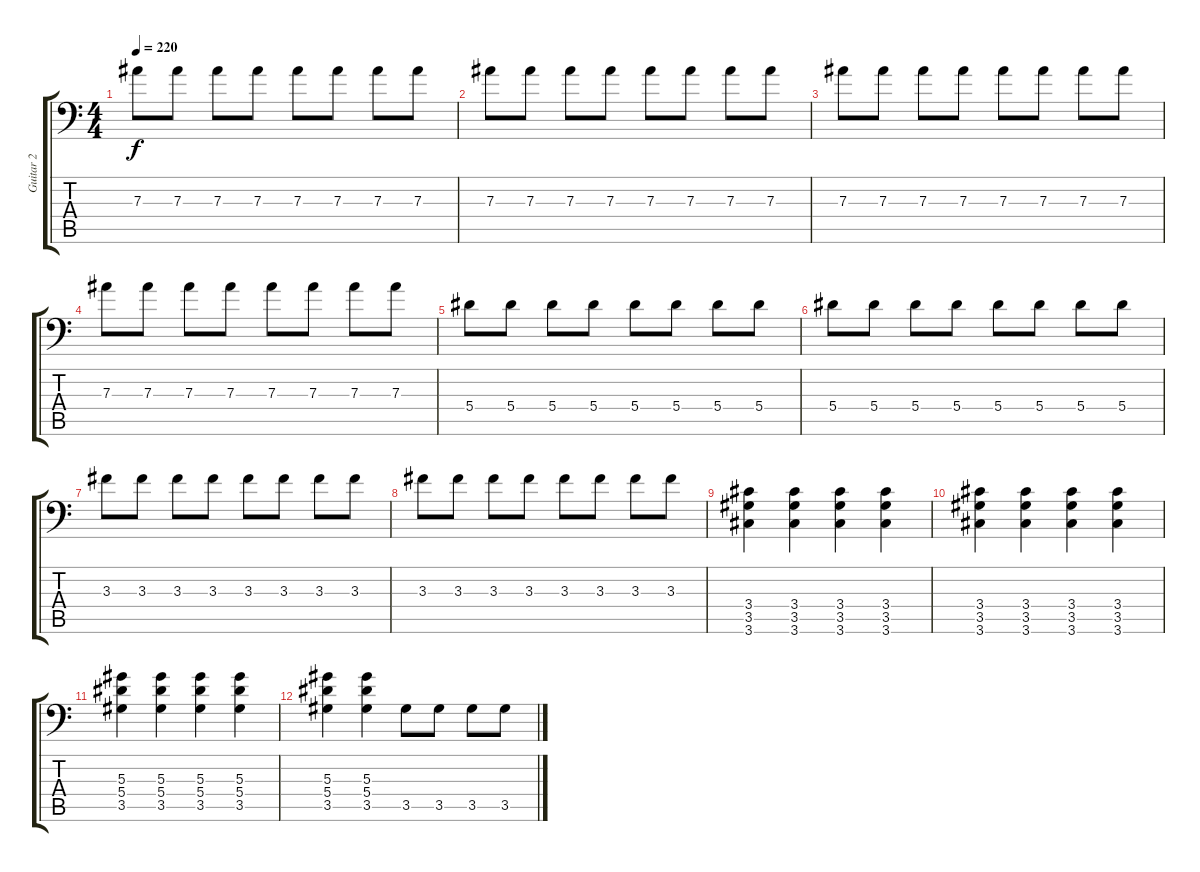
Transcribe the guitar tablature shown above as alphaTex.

\track ("Guitar 2" "Guitar 2") {instrument distortionguitar}
\staff {score tabs}
\tuning (C4 G3 Eb3 Bb2 F2 Bb1) {hide}
\ts (4 4)
\tempo 220
\clef f4
\ks c
7.3.8{dy f} 7.3.8 7.3.8 7.3.8 7.3.8 7.3.8 7.3.8 7.3.8 |
7.3.8 7.3.8 7.3.8 7.3.8 7.3.8 7.3.8 7.3.8 7.3.8 |
7.3.8 7.3.8 7.3.8 7.3.8 7.3.8 7.3.8 7.3.8 7.3.8 |
7.3.8 7.3.8 7.3.8 7.3.8 7.3.8 7.3.8 7.3.8 7.3.8 |
5.4.8{volume 8 instrument distortionguitar} 5.4.8 5.4.8 5.4.8 5.4.8 5.4.8 5.4.8 5.4.8 |
5.4.8 5.4.8 5.4.8 5.4.8 5.4.8 5.4.8 5.4.8 5.4.8 |
3.3.8 3.3.8 3.3.8 3.3.8 3.3.8 3.3.8 3.3.8 3.3.8 |
3.3.8 3.3.8 3.3.8 3.3.8 3.3.8 3.3.8 3.3.8 3.3.8 |
(3.4 3.5 3.6).4 (3.4 3.5 3.6).4 (3.4 3.5 3.6).4 (3.4 3.5 3.6).4 |
(3.4 3.5 3.6).4 (3.4 3.5 3.6).4 (3.4 3.5 3.6).4 (3.4 3.5 3.6).4 |
(5.3 5.4 3.5).4 (5.3 5.4 3.5).4 (5.3 5.4 3.5).4 (5.3 5.4 3.5).4 |
(5.3 5.4 3.5).4 (5.3 5.4 3.5).4 3.5.8 3.5.8 3.5.8 3.5.8
